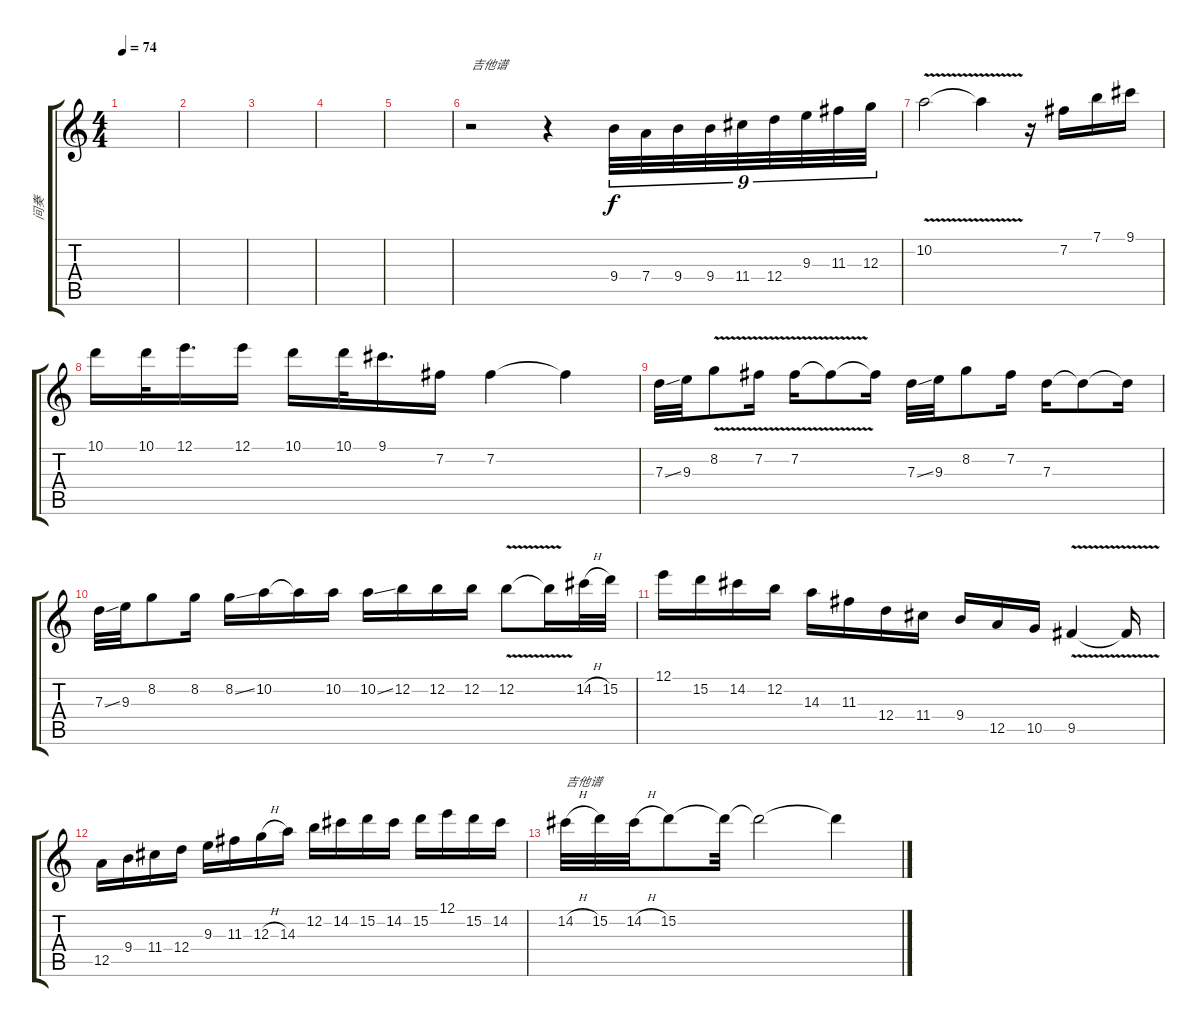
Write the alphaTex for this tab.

\track ("间奏" "间奏") {instrument acousticguitarnylon}
\staff {score tabs}
\tuning (E4 B3 G3 D3 A2 E2) {hide}
\ts (4 4)
\tempo 74
\clef g2
\ks c
|
|
|
|
|
r.2{txt "吉他谱"} r.4 9.4.32{tu (9 8)} 7.4.32{tu (9 8)} 9.4.32{tu (9 8)} 9.4.32{tu (9 8)} 11.4.32{tu (9 8)} 12.4.32{tu (9 8)} 9.3.32{tu (9 8)} 11.3.32{tu (9 8)} 12.3.32{tu (9 8)} |
10.2{v}.2 10.2{t}.4 r.16 7.2.16 7.1.16 9.1.16 |
10.1.16 10.1.32 12.1.16{d} 12.1.16 10.1.16 10.1.32 9.1.16{d} 7.2.16 7.2.4 7.2{t}.4 |
7.3{ss}.32 9.3.32 8.2{v}.8 7.2{v}.16 7.2{v}.16 7.2{t}.8 7.2{t}.16 7.3{ss}.32 9.3.32 8.2.8 7.2.16 7.3.16 7.3{t}.8 7.3{t}.16 |
7.3{ss}.32 9.3.32 8.2.8 8.2.16 8.2{ss}.16 10.2.16 10.2{t}.16 10.2.16 10.2{ss}.16 12.2.16 12.2.16 12.2.16 12.2{v}.8 12.2{t}.16 14.2{h}.32 15.2.32 |
12.1.16 15.2.16 14.2.16 12.2.16 14.3.16 11.3.16 12.4.16 11.4.16 9.4.16 12.5.16 10.5.16 9.5{v}.4 9.5{t}.16 |
12.5.16 9.4.16 11.4.16 12.4.16 9.3.16 11.3.16 12.3{h}.16 14.3.16 12.2.16 14.2.16 15.2.16 14.2.16 15.2.16 12.1.16 15.2.16 14.2.16 |
14.2{h}.32{txt "吉他谱"} 15.2.32 14.2{h}.32 15.2.8 15.2{t}.32 15.2{t}.2 15.2{t}.4
